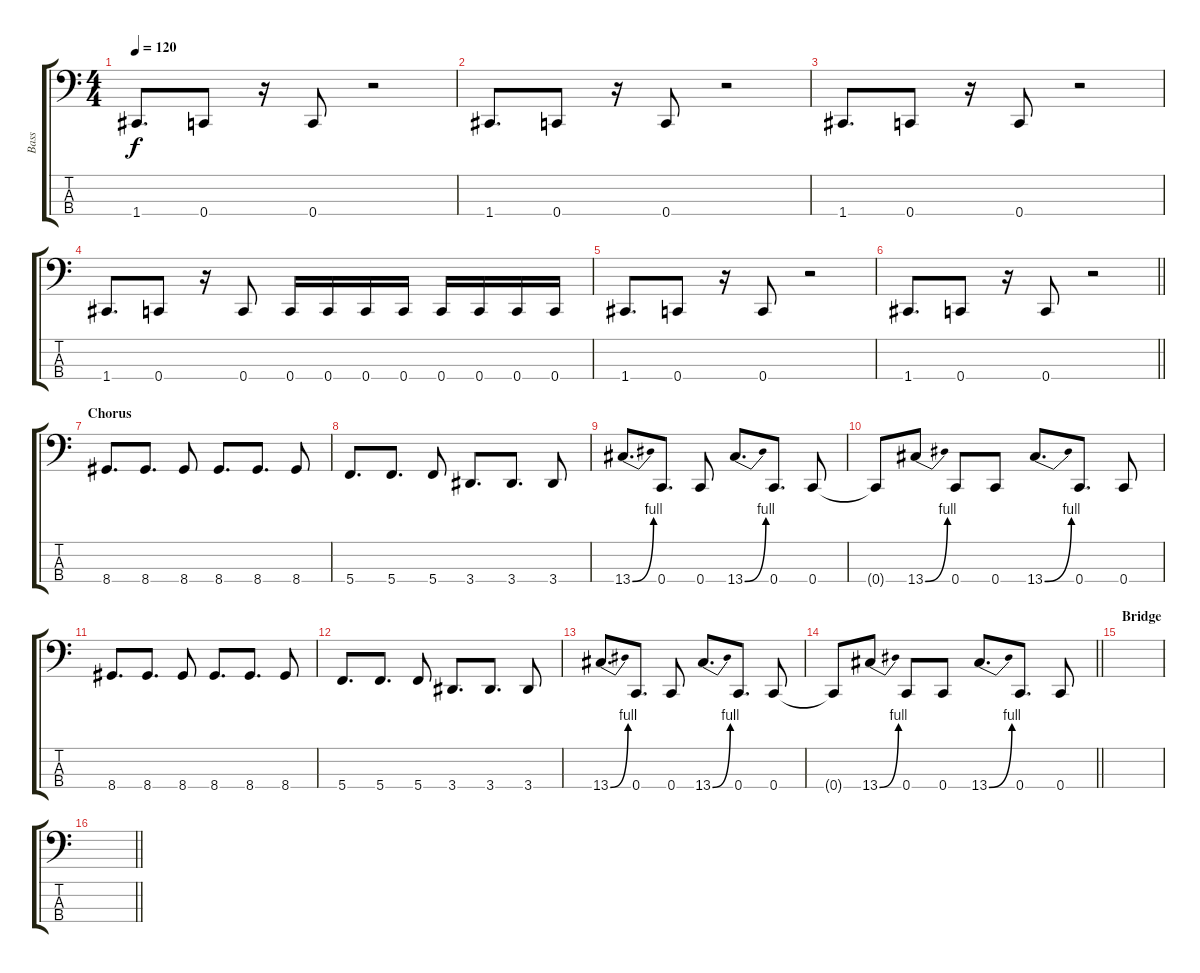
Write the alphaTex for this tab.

\track ("Bass" "Bass") {instrument electricbasspick}
\staff {score tabs}
\tuning (F2 C2 G1 C1) {hide}
\ts (4 4)
\tempo 120
\clef f4
\ks c
1.4.8{d dy f} 0.4.8 r.16 0.4.8 r.2 |
1.4.8{d} 0.4.8 r.16 0.4.8 r.2 |
1.4.8{d} 0.4.8 r.16 0.4.8 r.2 |
1.4.8{d} 0.4.8 r.16 0.4.8 0.4.16 0.4.16 0.4.16 0.4.16 0.4.16 0.4.16 0.4.16 0.4.16 |
1.4.8{d} 0.4.8 r.16 0.4.8 r.2 |
\barLineRight lightlight
1.4.8{d} 0.4.8 r.16 0.4.8 r.2 |
\section ("" "Chorus")
8.4.8{d} 8.4.8{d} 8.4.8 8.4.8{d} 8.4.8{d} 8.4.8 |
5.4.8{d} 5.4.8{d} 5.4.8 3.4.8{d} 3.4.8{d} 3.4.8 |
13.4{be (bend 0 0 60 4)}.8{d} 0.4.8{d} 0.4.8 13.4{be (bend 0 0 60 4)}.8{d} 0.4.8{d} 0.4.8 |
0.4{t}.8 13.4{be (bend 0 0 60 4)}.8 0.4.8 0.4.8 13.4{be (bend 0 0 60 4)}.8{d} 0.4.8{d} 0.4.8 |
8.4.8{d} 8.4.8{d} 8.4.8 8.4.8{d} 8.4.8{d} 8.4.8 |
5.4.8{d} 5.4.8{d} 5.4.8 3.4.8{d} 3.4.8{d} 3.4.8 |
13.4{be (bend 0 0 60 4)}.8{d} 0.4.8{d} 0.4.8 13.4{be (bend 0 0 60 4)}.8{d} 0.4.8{d} 0.4.8 |
\barLineRight lightlight
0.4{t}.8 13.4{be (bend 0 0 60 4)}.8 0.4.8 0.4.8 13.4{be (bend 0 0 60 4)}.8{d} 0.4.8{d} 0.4.8 |
\section ("" "Bridge")
|
\barLineRight lightlight
